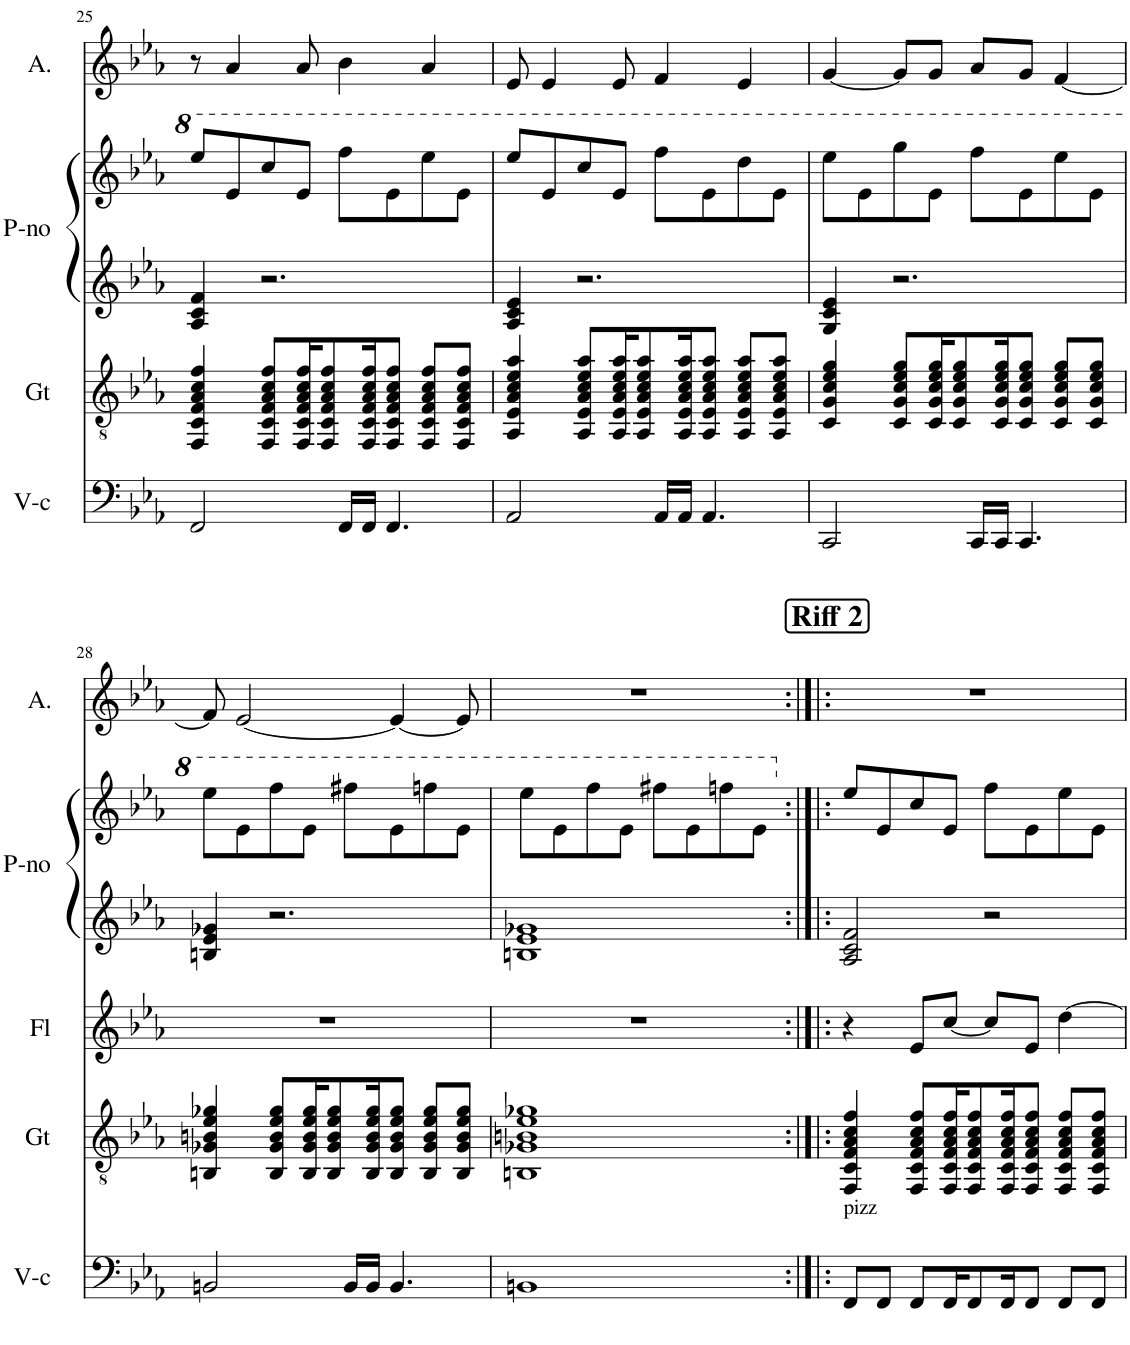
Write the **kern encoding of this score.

**kern	**kern	**kern	**kern	**kern	**kern
*part5	*part4	*part3	*part2	*part2	*part1
*staff6	*staff5	*staff4	*staff3	*staff2	*staff1
*I"Cello	*I"Guitar	*I"Flute	*I"Piano	*	*I"Alto
*	*I'Gt	*I'Fl	*I'P-no	*	*
!!LO:PB:g=z
*clefF4	*clefGv2	*clefG2	*clefG2	*clefG2	*clefG2
*k[b-e-a-]	*k[b-e-a-]	*k[b-e-a-]	*k[b-e-a-]	*k[b-e-a-]	*k[b-e-a-]
*M4/4	*M4/4	*M4/4	*M4/4	*M4/4	*M4/4
=25	=25	=25	=25	=25	=25
2FF/	4FF/ 4C/ 4F/ 4A-/ 4c/ 4f/	1r	4A-/ 4c/ 4f/	8eee-/L	8r
.	.	.	.	8ee-/	4a-/
.	8FF/ 8C/ 8F/ 8A-/ 8c/ 8f/L	.	2.r	8ccc/	.
.	16FF/ 16C/ 16F/ 16A-/ 16c/ 16f/K	.	.	8ee-/J	8a-/
.	8FF/ 8C/ 8F/ 8A-/ 8c/ 8f/	.	.	.	.
16FF/LL	.	.	.	8fff\L	4b-\
16FF/JJ	16FF/ 16C/ 16F/ 16A-/ 16c/ 16f/K	.	.	.	.
4.FF/	8FF/ 8C/ 8F/ 8A-/ 8c/ 8f/J	.	.	8ee-\	.
.	8FF/ 8C/ 8F/ 8A-/ 8c/ 8f/L	.	.	8eee-\	4a-/
.	8FF/ 8C/ 8F/ 8A-/ 8c/ 8f/J	.	.	8ee-\J	.
=26	=26	=26	=26	=26	=26
2AA-/	4AA-/ 4E-/ 4A-/ 4c/ 4e-/ 4a-/	1r	4A-/ 4c/ 4e-/	8eee-/L	8e-/
.	.	.	.	8ee-/	4e-/
.	8AA-/ 8E-/ 8A-/ 8c/ 8e-/ 8a-/L	.	2.r	8ccc/	.
.	16AA-/ 16E-/ 16A-/ 16c/ 16e-/ 16a-/K	.	.	8ee-/J	8e-/
.	8AA-/ 8E-/ 8A-/ 8c/ 8e-/ 8a-/	.	.	.	.
16AA-/LL	.	.	.	8fff\L	4f/
16AA-/JJ	16AA-/ 16E-/ 16A-/ 16c/ 16e-/ 16a-/K	.	.	.	.
4.AA-/	8AA-/ 8E-/ 8A-/ 8c/ 8e-/ 8a-/J	.	.	8ee-\	.
.	8AA-/ 8E-/ 8A-/ 8c/ 8e-/ 8a-/L	.	.	8ddd\	4e-/
.	8AA-/ 8E-/ 8A-/ 8c/ 8e-/ 8a-/J	.	.	8ee-\J	.
=27	=27	=27	=27	=27	=27
2CC/	4C/ 4G/ 4c/ 4e-/ 4g/	1r	4G/ 4c/ 4e-/	8eee-\L	[4g/
.	.	.	.	8ee-\	.
.	8C/ 8G/ 8c/ 8e-/ 8g/L	.	2.r	8ggg\	8g/L]
.	16C/ 16G/ 16c/ 16e-/ 16g/K	.	.	8ee-\J	8g/J
.	8C/ 8G/ 8c/ 8e-/ 8g/	.	.	.	.
16CC/LL	.	.	.	8fff\L	8a-/L
16CC/JJ	16C/ 16G/ 16c/ 16e-/ 16g/K	.	.	.	.
4.CC/	8C/ 8G/ 8c/ 8e-/ 8g/J	.	.	8ee-\	8g/J
.	8C/ 8G/ 8c/ 8e-/ 8g/L	.	.	8eee-\	[4f/
.	8C/ 8G/ 8c/ 8e-/ 8g/J	.	.	8ee-\J	.
!!LO:LB:g=z
=28	=28	=28	=28	=28	=28
2BBn/	4BBn/ 4G-X/ 4Bn/ 4e-/ 4g-X/	1r	4Bn/ 4e-/ 4g-X/	8eee-\L	8f/]
.	.	.	.	8ee-\	[2e-/
.	8BB/ 8G-/ 8B/ 8e-/ 8g-/L	.	2.r	8fff\	.
.	16BB/ 16G-/ 16B/ 16e-/ 16g-/K	.	.	8ee-\J	.
.	8BB/ 8G-/ 8B/ 8e-/ 8g-/	.	.	.	.
16BB/LL	.	.	.	8fff#X\L	.
16BB/JJ	16BB/ 16G-/ 16B/ 16e-/ 16g-/K	.	.	.	.
4.BB/	8BB/ 8G-/ 8B/ 8e-/ 8g-/J	.	.	8ee-\	4e-/_
.	8BB/ 8G-/ 8B/ 8e-/ 8g-/L	.	.	8fffn\	.
.	8BB/ 8G-/ 8B/ 8e-/ 8g-/J	.	.	8ee-\J	8e-/]
=29	=29	=29	=29	=29	=29
1BBn	1BBn 1G-X 1Bn 1e- 1g-X	1r	1Bn 1e- 1g-X	8eee-\L	1r
.	.	.	.	8ee-\	.
.	.	.	.	8fff\	.
.	.	.	.	8ee-\J	.
.	.	.	.	8fff#X\L	.
.	.	.	.	8ee-\	.
.	.	.	.	8fffn\	.
.	.	.	.	8ee-\J	.
!!LO:REH:place=s1:a:B:cj:fs=14:t=Riff 2
=30:|!|:	=30:|!|:	=30:|!|:	=30:|!|:	=30:|!|:	=30:|!|:
!LO:TX:a:t=pizz	!	!	!	!	!
8FF/L	4FF/ 4C/ 4F/ 4A-/ 4c/ 4f/	4r	2A-/ 2c/ 2f/	8ee-/L	1r
8FF/J	.	.	.	8e-/	.
8FF/L	8FF/ 8C/ 8F/ 8A-/ 8c/ 8f/L	8e-/L	.	8cc/	.
16FF/K	16FF/ 16C/ 16F/ 16A-/ 16c/ 16f/K	[8cc/J	.	8e-/J	.
8FF/	8FF/ 8C/ 8F/ 8A-/ 8c/ 8f/	.	.	.	.
.	.	8cc/L]	2r	8ff\L	.
16FF/K	16FF/ 16C/ 16F/ 16A-/ 16c/ 16f/K	.	.	.	.
8FF/J	8FF/ 8C/ 8F/ 8A-/ 8c/ 8f/J	8e-/J	.	8e-\	.
8FF/L	8FF/ 8C/ 8F/ 8A-/ 8c/ 8f/L	[4dd\	.	8ee-\	.
8FF/J	8FF/ 8C/ 8F/ 8A-/ 8c/ 8f/J	.	.	8e-\J	.
=	=	=	=	=	=
*-	*-	*-	*-	*-	*-
